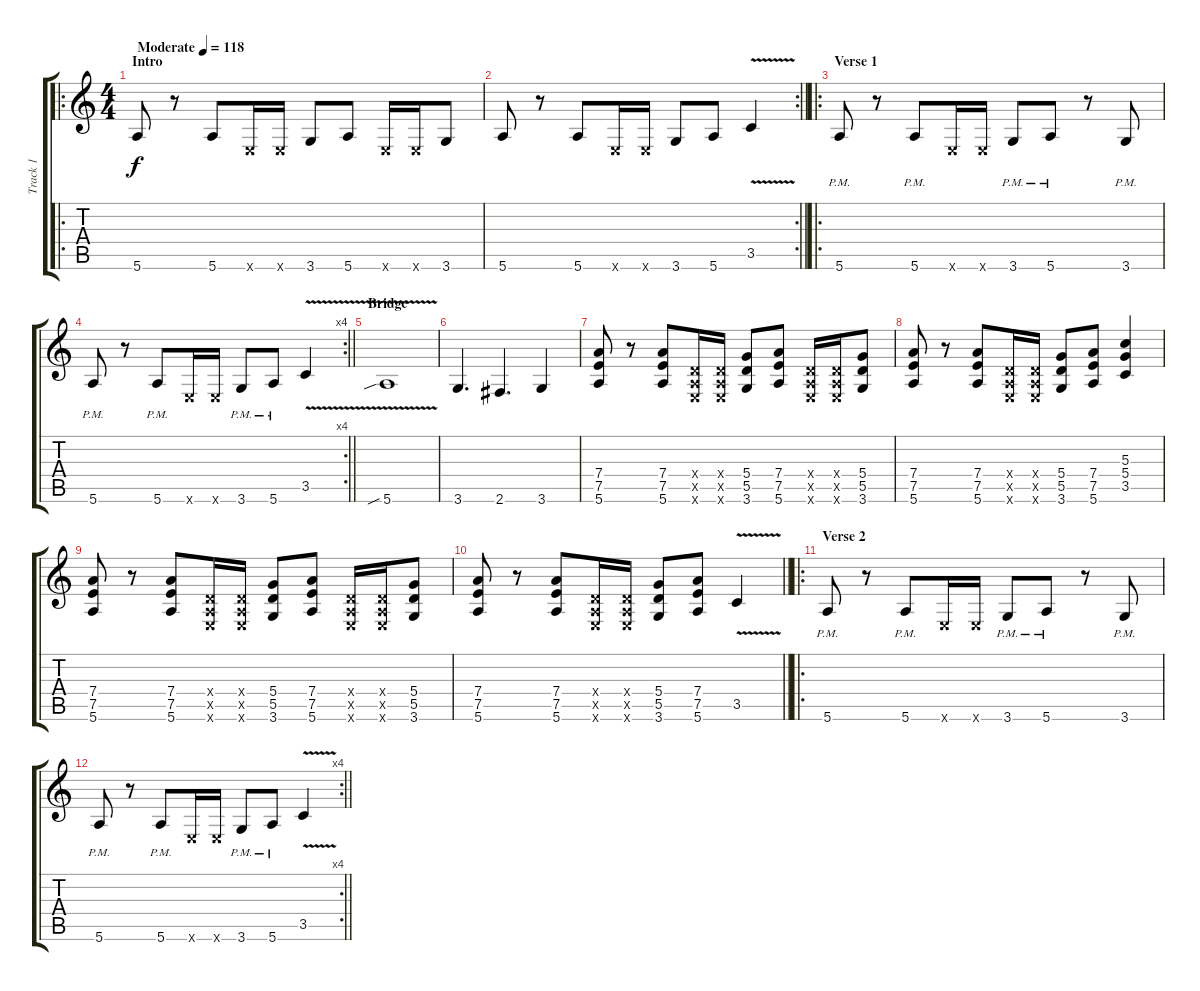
\track ("Track 1" "Track 1") {instrument distortionguitar}
\staff {score tabs}
\tuning (E4 B3 G3 D3 A2 E2) {hide}
\ro
\ts (4 4)
\section ("" "Intro")
\tempo (118 "Moderate")
\clef g2
\ks c
5.6.8{dy f instrument distortionguitar} r.8 5.6.8 0.6{x}.16 0.6{x}.16 3.6.8 5.6.8 0.6{x}.16 0.6{x}.16 3.6.8 |
\rc 2
\barLineRight lightlight
5.6.8 r.8 5.6.8 0.6{x}.16 0.6{x}.16 3.6.8 5.6.8 3.5{v}.4 |
\ro
\section ("" "Verse 1")
5.6{pm}.8 r.8 5.6{pm}.8 0.6{x}.16 0.6{x}.16 3.6{pm}.8 5.6{pm}.8 r.8 3.6{pm}.8 |
\rc 4
\barLineRight lightlight
5.6{pm}.8 r.8 5.6{pm}.8 0.6{x}.16 0.6{x}.16 3.6{pm}.8 5.6{pm}.8 3.5{v}.4 |
\section ("" "Bridge")
5.6{v sib}.1 |
3.6.4{d} 2.6.4{d} 3.6.4 |
(7.4 7.5 5.6).8 r.8 (7.4 7.5 5.6).8 (0.4{x} 0.5{x} 0.6{x}).16 (0.4{x} 0.5{x} 0.6{x}).16 (5.4 5.5 3.6).8 (7.4 7.5 5.6).8 (0.4{x} 0.5{x} 0.6{x}).16 (0.4{x} 0.5{x} 0.6{x}).16 (5.4 5.5 3.6).8 |
(7.4 7.5 5.6).8 r.8 (7.4 7.5 5.6).8 (0.4{x} 0.5{x} 0.6{x}).16 (0.4{x} 0.5{x} 0.6{x}).16 (5.4 5.5 3.6).8 (7.4 7.5 5.6).8 (5.3 5.4 3.5).4 |
(7.4 7.5 5.6).8 r.8 (7.4 7.5 5.6).8 (0.4{x} 0.5{x} 0.6{x}).16 (0.4{x} 0.5{x} 0.6{x}).16 (5.4 5.5 3.6).8 (7.4 7.5 5.6).8 (0.4{x} 0.5{x} 0.6{x}).16 (0.4{x} 0.5{x} 0.6{x}).16 (5.4 5.5 3.6).8 |
\barLineRight lightlight
(7.4 7.5 5.6).8 r.8 (7.4 7.5 5.6).8 (0.4{x} 0.5{x} 0.6{x}).16 (0.4{x} 0.5{x} 0.6{x}).16 (5.4 5.5 3.6).8 (7.4 7.5 5.6).8 3.5{v}.4 |
\ro
\section ("" "Verse 2")
5.6{pm}.8 r.8 5.6{pm}.8 0.6{x}.16 0.6{x}.16 3.6{pm}.8 5.6{pm}.8 r.8 3.6{pm}.8 |
\rc 4
\barLineRight lightlight
5.6{pm}.8 r.8 5.6{pm}.8 0.6{x}.16 0.6{x}.16 3.6{pm}.8 5.6{pm}.8 3.5{v}.4
